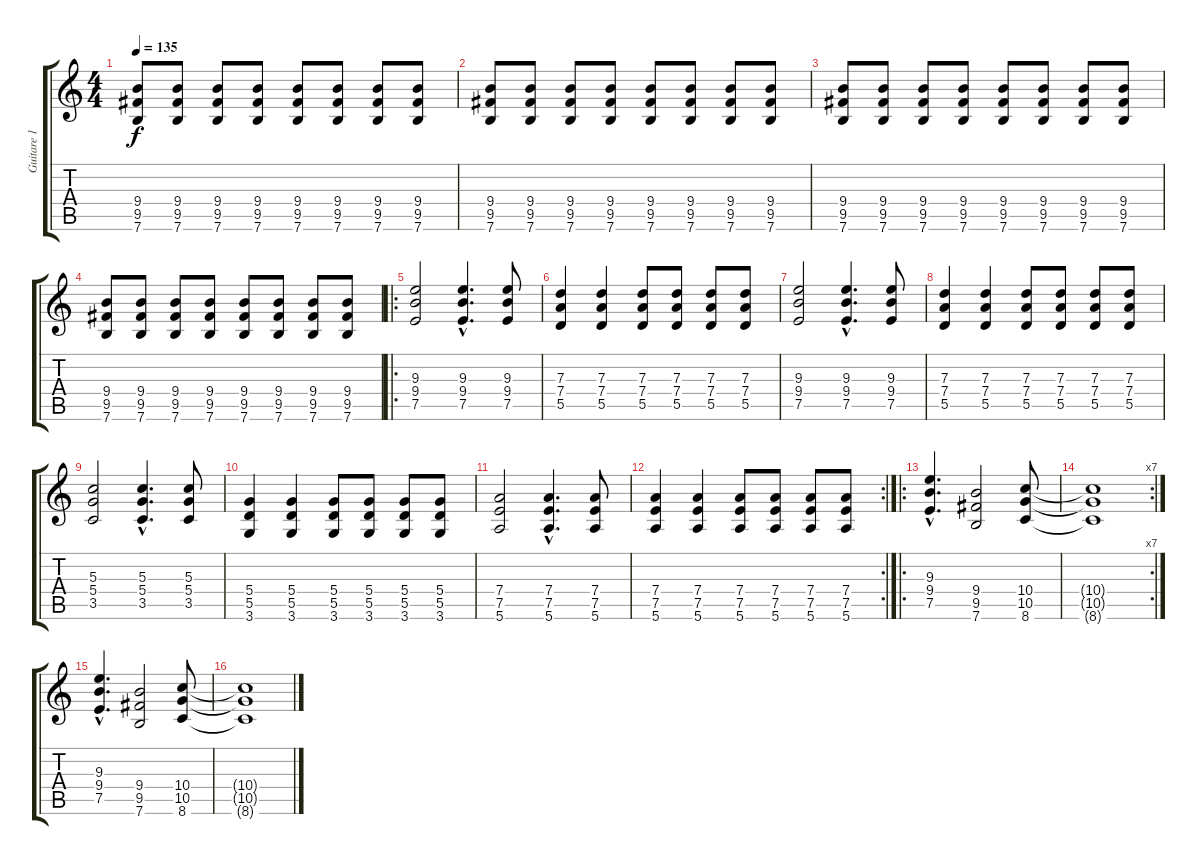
\track ("Guitare 1" "Guitare 1") {instrument electricguitarclean}
\staff {score tabs}
\tuning (E4 B3 G3 D3 A2 E2) {hide}
\ts (4 4)
\tempo 135
\clef g2
\ks c
(9.4 9.5 7.6).8{dy f instrument distortionguitar} (9.4 9.5 7.6).8 (9.4 9.5 7.6).8 (9.4 9.5 7.6).8 (9.4 9.5 7.6).8 (9.4 9.5 7.6).8 (9.4 9.5 7.6).8 (9.4 9.5 7.6).8 |
(9.4 9.5 7.6).8 (9.4 9.5 7.6).8 (9.4 9.5 7.6).8 (9.4 9.5 7.6).8 (9.4 9.5 7.6).8 (9.4 9.5 7.6).8 (9.4 9.5 7.6).8 (9.4 9.5 7.6).8 |
(9.4 9.5 7.6).8 (9.4 9.5 7.6).8 (9.4 9.5 7.6).8 (9.4 9.5 7.6).8 (9.4 9.5 7.6).8 (9.4 9.5 7.6).8 (9.4 9.5 7.6).8 (9.4 9.5 7.6).8 |
(9.4 9.5 7.6).8 (9.4 9.5 7.6).8 (9.4 9.5 7.6).8 (9.4 9.5 7.6).8 (9.4 9.5 7.6).8 (9.4 9.5 7.6).8 (9.4 9.5 7.6).8 (9.4 9.5 7.6).8 |
\ro
(9.3 9.4 7.5).2{instrument distortionguitar} (9.3{hac} 9.4{hac} 7.5{hac}).4{d} (9.3 9.4 7.5).8 |
(7.3 7.4 5.5).4 (7.3 7.4 5.5).4 (7.3 7.4 5.5).8 (7.3 7.4 5.5).8 (7.3 7.4 5.5).8 (7.3 7.4 5.5).8 |
(9.3 9.4 7.5).2 (9.3{hac} 9.4{hac} 7.5{hac}).4{d} (9.3 9.4 7.5).8 |
(7.3 7.4 5.5).4 (7.3 7.4 5.5).4 (7.3 7.4 5.5).8 (7.3 7.4 5.5).8 (7.3 7.4 5.5).8 (7.3 7.4 5.5).8 |
(5.3 5.4 3.5).2 (5.3{hac} 5.4{hac} 3.5{hac}).4{d} (5.3 5.4 3.5).8 |
(5.4 5.5 3.6).4 (5.4 5.5 3.6).4 (5.4 5.5 3.6).8 (5.4 5.5 3.6).8 (5.4 5.5 3.6).8 (5.4 5.5 3.6).8 |
(7.4 7.5 5.6).2 (7.4{hac} 7.5{hac} 5.6{hac}).4{d} (7.4 7.5 5.6).8 |
\rc 2
(7.4 7.5 5.6).4 (7.4 7.5 5.6).4 (7.4 7.5 5.6).8 (7.4 7.5 5.6).8 (7.4 7.5 5.6).8 (7.4 7.5 5.6).8 |
\ro
(9.3{hac} 9.4{hac} 7.5{hac}).4{d instrument distortionguitar} (9.4 9.5 7.6).2 (10.4 10.5 8.6).8 |
\rc 7
(10.4{t} 10.5{t} 8.6{t}).1 |
(9.3{hac} 9.4{hac} 7.5{hac}).4{d instrument distortionguitar} (9.4 9.5 7.6).2 (10.4 10.5 8.6).8 |
(10.4{t} 10.5{t} 8.6{t}).1
